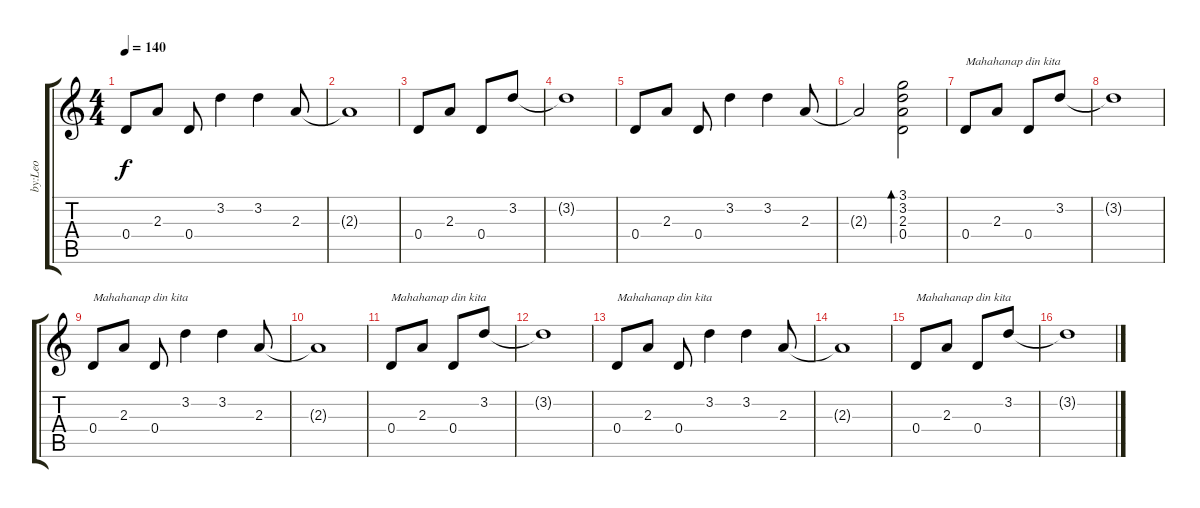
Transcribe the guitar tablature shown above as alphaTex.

\track ("by:Leo" "by:Leo") {instrument acousticguitarnylon}
\staff {score tabs}
\tuning (E4 B3 G3 D3 A2 E2) {hide}
\ts (4 4)
\tempo 140
\clef g2
\ks c
0.4.8{dy f} 2.3.8 0.4.8 3.2.4 3.2.4 2.3.8 |
2.3{t}.1 |
0.4.8 2.3.8 0.4.8 3.2.8 |
3.2{t}.1 |
0.4.8 2.3.8 0.4.8 3.2.4 3.2.4 2.3.8 |
2.3{t}.2 (3.1 3.2 2.3 0.4).2{bd 120} |
0.4.8{txt "Mahahanap din kita"} 2.3.8 0.4.8 3.2.8 |
3.2{t}.1 |
0.4.8{txt "Mahahanap din kita"} 2.3.8 0.4.8 3.2.4 3.2.4 2.3.8 |
2.3{t}.1 |
0.4.8{txt "Mahahanap din kita"} 2.3.8 0.4.8 3.2.8 |
3.2{t}.1 |
0.4.8{txt "Mahahanap din kita"} 2.3.8 0.4.8 3.2.4 3.2.4 2.3.8 |
2.3{t}.1 |
0.4.8{txt "Mahahanap din kita"} 2.3.8 0.4.8 3.2.8 |
3.2{t}.1
